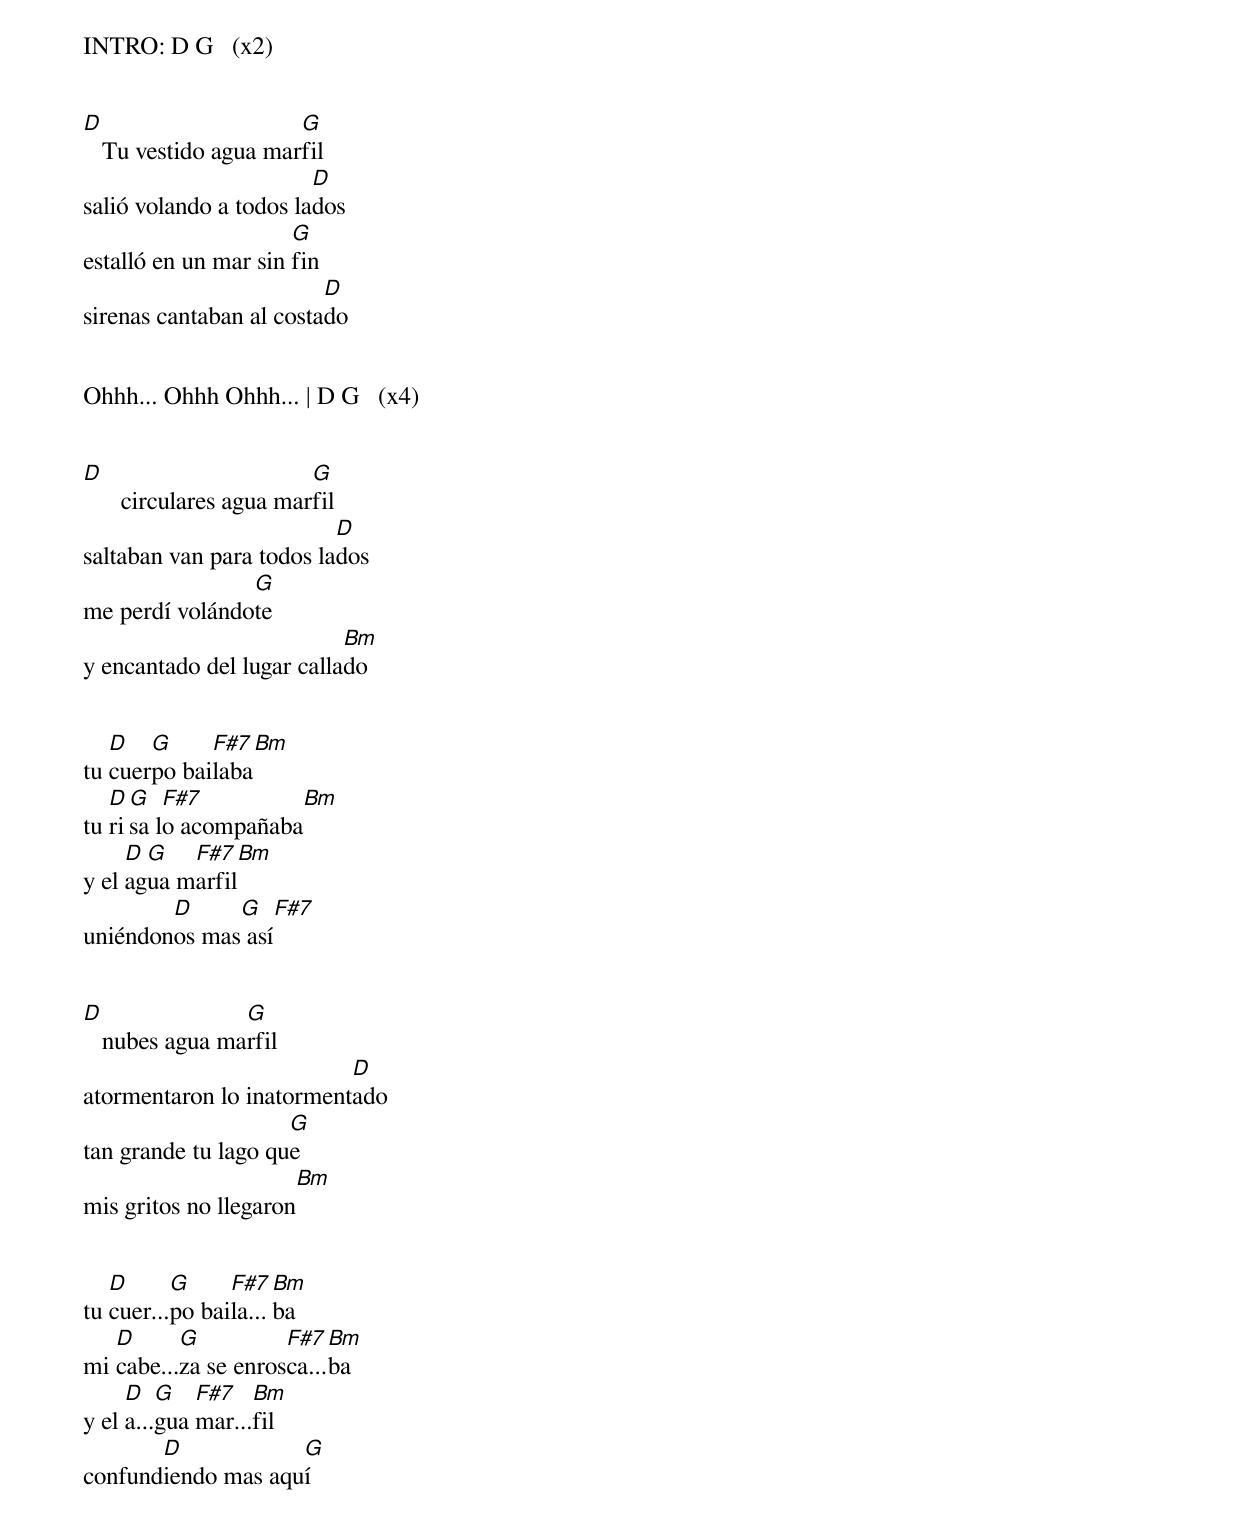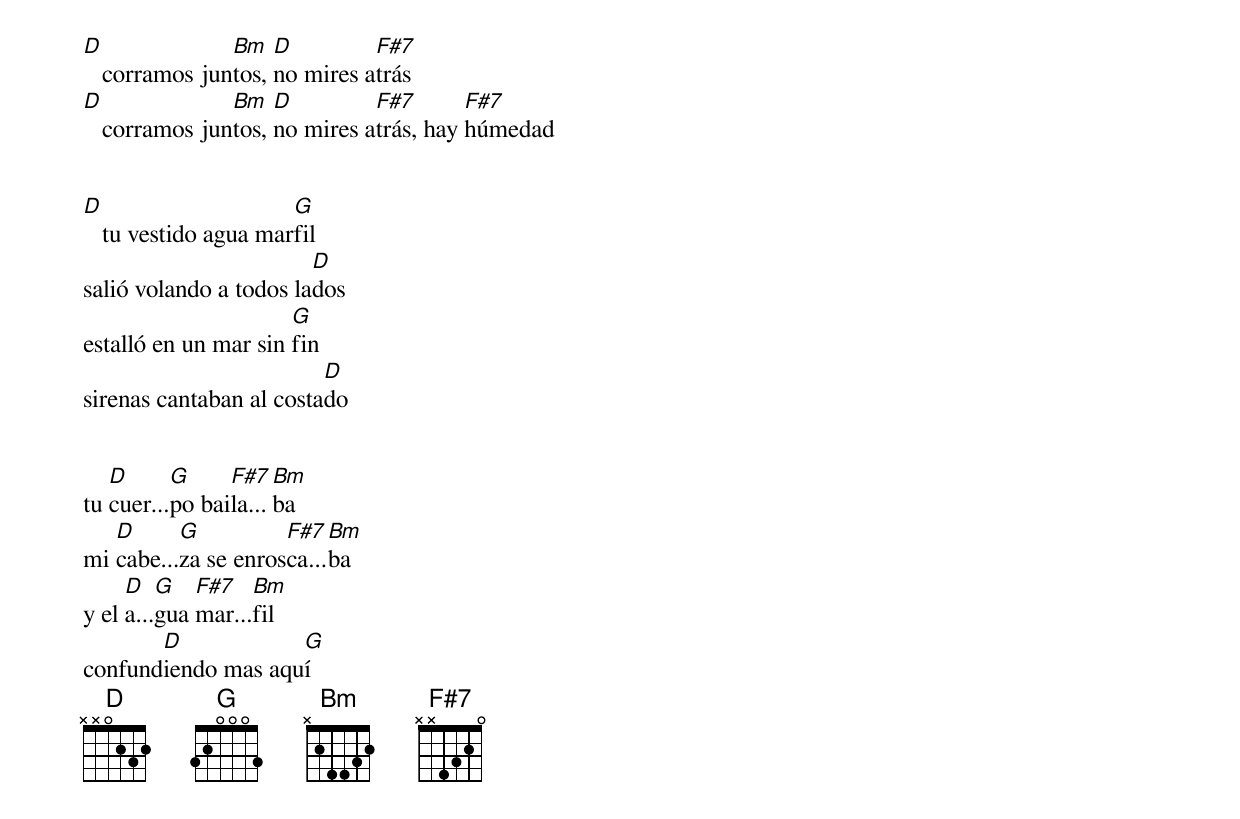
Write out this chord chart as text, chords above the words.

INTRO: D G   (x2)


D                     G
   Tu vestido agua marfil
                        D
salió volando a todos lados
                      G
estalló en un mar sin fin
                         D
sirenas cantaban al costado


Ohhh... Ohhh Ohhh... | D G   (x4)


D                        G
      circulares agua marfil
                          D
saltaban van para todos lados
                G
me perdí volándote
                           Bm
y encantado del lugar callado


   D   G     F#7        Bm
tu cuerpo bailaba
   D G   F#7            Bm
tu risa lo acompañaba
     D G   F#7    Bm
y el agua marfil
        D     G   F#7
uniéndonos mas así


D               G
   nubes agua marfil
                          D
atormentaron lo inatormentado
                     G
tan grande tu lago que
                      Bm
mis gritos no llegaron


   D      G     F#7  Bm
tu cuer...po baila...ba
   D      G          F#7  Bm
mi cabe...za se enrosca...ba
     D   G   F#7   Bm
y el a...gua mar...fil
       D            G
confundiendo mas aquí


D              Bm   D         F#7
   corramos juntos, no mires atrás
D              Bm   D         F#7       F#7
   corramos juntos, no mires atrás, hay húmedad


D                     G
   tu vestido agua marfil
                        D
salió volando a todos lados
                      G
estalló en un mar sin fin
                         D
sirenas cantaban al costado


   D      G     F#7  Bm
tu cuer...po baila...ba
   D      G          F#7  Bm
mi cabe...za se enrosca...ba
     D   G   F#7   Bm
y el a...gua mar...fil
       D            G
confundiendo mas aquí
